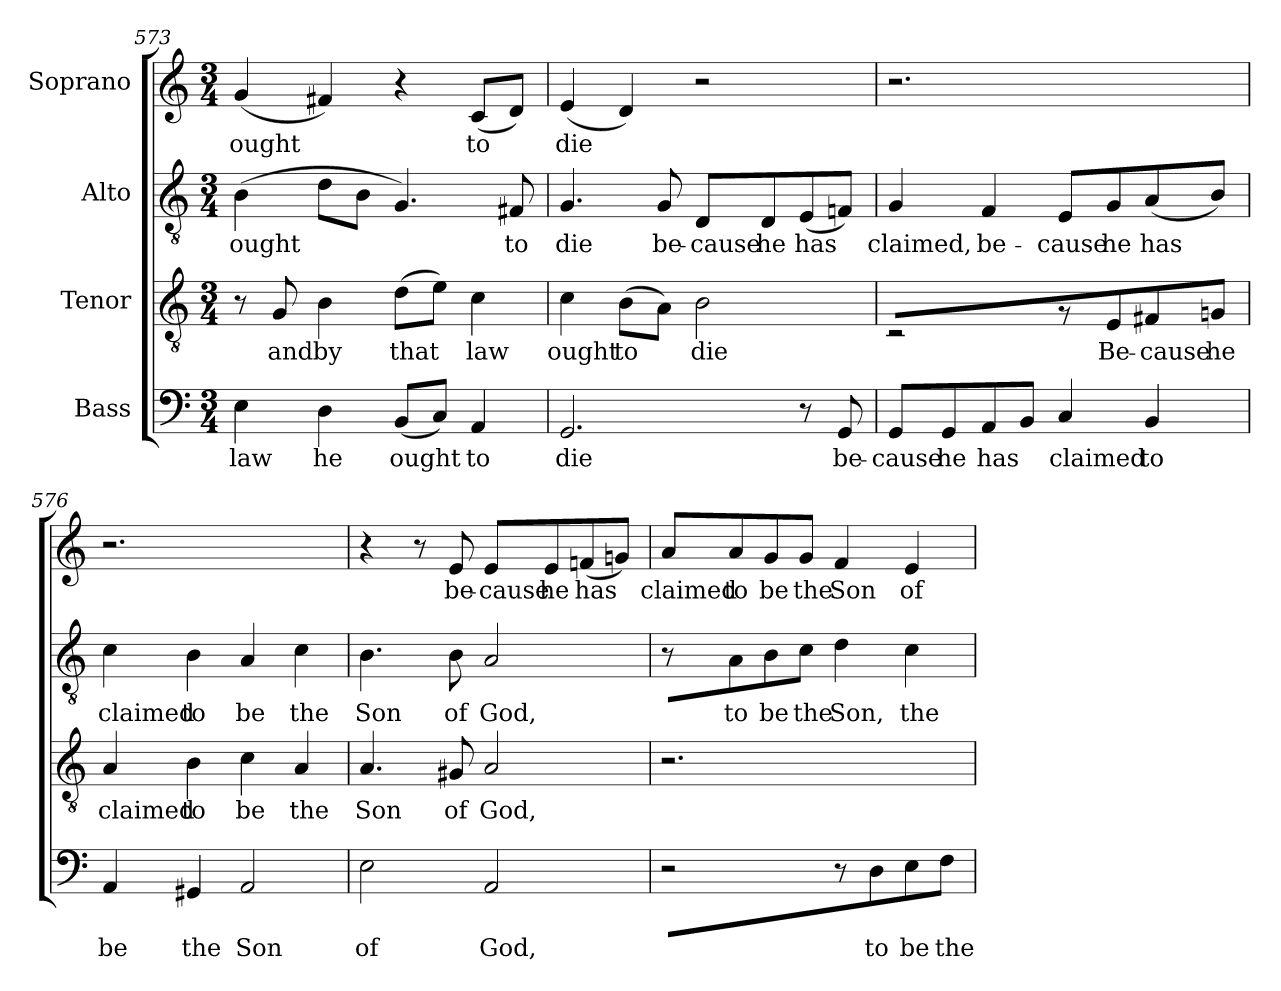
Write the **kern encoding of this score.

**kern	**text	**kern	**text	**kern	**text	**kern	**text
*part4	*part4	*part3	*part3	*part2	*part2	*part1	*part1
*staff4	*staff4	*staff3	*staff3	*staff2	*staff2	*staff1	*staff1
*I"Bass	*	*I"Tenor	*	*I"Alto	*	*I"Soprano	*
!!LO:PB:g=z
*clefF4	*	*clefGv2	*	*clefGv2	*	*clefG2	*
*	*	*ITrd7c12	*	*ITrd7c12	*	*	*
*k[]	*	*k[]	*	*k[]	*	*k[]	*
*C:	*	*C:	*	*C:	*	*C:	*
*M3/4	*	*M3/4	*	*M3/4	*	*M3/4	*
=573	=573	=573	=573	=573	=573	=573	=573
!	!LO:LY:b:color=#000000	!	!	!	!	!	!
!	!	!	!	!	!LO:LY:b:color=#000000	!	!
!	!	!	!	!	!	!	!LO:LY:b:color=#000000
4Ei\	law	8r	.	(4BBi\	ought	(4gi/	ought
!	!	!	!LO:LY:b:color=#000000	!	!	!	!
.	.	8GGi/	and	.	.	.	.
!	!LO:LY:b:color=#000000	!	!	!	!	!	!
!	!	!	!LO:LY:b:color=#000000	!	!	!	!
4Di\	he	4BBi\	by	8Di\L	.	4f#Xi/)	.
.	.	.	.	8BBi\J	.	.	.
!	!LO:LY:b:color=#000000	!	!	!	!	!	!
!	!	!	!LO:LY:b:color=#000000	!	!	!	!
(8BBi/L	ought	(8Di\L	that	4.GGi/)	.	4r	.
8Ci/J)	.	8Ei\J)	.	.	.	.	.
!	!LO:LY:b:color=#000000	!	!	!	!	!	!
!	!	!	!LO:LY:b:color=#000000	!	!	!	!
!	!	!	!	!	!	!	!LO:LY:b:color=#000000
4AAi/	to	4Ci\	law	.	.	(8ci/L	to
!	!	!	!	!	!LO:LY:b:color=#000000	!	!
.	.	.	.	8FF#Xi/	to	8di/J)	.
=574	=574	=574	=574	=574	=574	=574	=574
!	!LO:LY:b:color=#000000	!	!	!	!	!	!
!	!	!	!LO:LY:b:color=#000000	!	!	!	!
!	!	!	!	!	!LO:LY:b:color=#000000	!	!
!	!	!	!	!	!	!	!LO:LY:b:color=#000000
2.GGi/	die	4Ci\	ought	4.GGi/	die	(4ei/	die
!	!	!	!LO:LY:b:color=#000000	!	!	!	!
.	.	(8BBi\L	to	.	.	4di/)	.
!	!	!	!	!	!LO:LY:b:color=#000000	!	!
.	.	8AAi\J)	.	8GGi/	be-	.	.
!	!	!	!LO:LY:b:color=#000000	!	!	!	!
!	!	!	!	!	!LO:LY:b:color=#000000	!	!
.	.	2BBi\	die	8DDi/L	-cause	2r	.
!	!	!	!	!	!LO:LY:b:color=#000000	!	!
.	.	.	.	8DDi/	he	.	.
!	!	!	!	!	!LO:LY:b:color=#000000	!	!
8r	.	.	.	(8EEi/	has	.	.
!	!LO:LY:b:color=#000000	!	!	!	!	!	!
8GGi/	be-	.	.	8FFni/J)	.	.	.
=575	=575	=575	=575	=575	=575	=575	=575
!	!LO:LY:b:color=#000000	!	!	!	!	!	!
!	!	!	!	!	!LO:LY:b:color=#000000	!	!
8GGi/L	-cause	2r	.	4GGi/	claimed,	2.r	.
!	!LO:LY:b:color=#000000	!	!	!	!	!	!
8GGi/	he	.	.	.	.	.	.
!	!LO:LY:b:color=#000000	!	!	!	!	!	!
!	!	!	!	!	!LO:LY:b:color=#000000	!	!
8AAi/	has	.	.	4FFi/	be-	.	.
8BBi/J	.	.	.	.	.	.	.
!	!LO:LY:b:color=#000000	!	!	!	!	!	!
!	!	!	!	!	!LO:LY:b:color=#000000	!	!
4Ci/	claimed	8r	.	8EEi/L	-cause	.	.
!	!	!	!LO:LY:b:color=#000000	!	!	!	!
!	!	!	!	!	!LO:LY:b:color=#000000	!	!
.	.	8EEi/	Be-	8GGi/	he	.	.
!	!LO:LY:b:color=#000000	!	!	!	!	!	!
!	!	!	!LO:LY:b:color=#000000	!	!	!	!
!	!	!	!	!	!LO:LY:b:color=#000000	!	!
4BBi/	to	8FF#Xi/	-cause	(8AAi/	has	4ryy	.
!	!	!	!LO:LY:b:color=#000000	!	!	!	!
.	.	8GGni/J	he	8BBi/J)	.	.	.
=576	=576	=576	=576	=576	=576	=576	=576
!	!LO:LY:b:color=#000000	!	!	!	!	!	!
!	!	!	!LO:LY:b:color=#000000	!	!	!	!
!	!	!	!	!	!LO:LY:b:color=#000000	!	!
4AAi/	be	4AAi/	claimed	4Ci\	claimed	2.r	.
!	!LO:LY:b:color=#000000	!	!	!	!	!	!
!	!	!	!LO:LY:b:color=#000000	!	!	!	!
!	!	!	!	!	!LO:LY:b:color=#000000	!	!
4GG#Xi/	the	4BBi\	to	4BBi\	to	.	.
!	!LO:LY:b:color=#000000	!	!	!	!	!	!
!	!	!	!LO:LY:b:color=#000000	!	!	!	!
!	!	!	!	!	!LO:LY:b:color=#000000	!	!
2AAi/	Son	4Ci\	be	4AAi/	be	.	.
!	!	!	!LO:LY:b:color=#000000	!	!	!	!
!	!	!	!	!	!LO:LY:b:color=#000000	!	!
.	.	4AAi/	the	4Ci\	the	4ryy	.
!!LO:LB:g=z
=577	=577	=577	=577	=577	=577	=577	=577
!	!LO:LY:b:color=#000000	!	!	!	!	!	!
!	!	!	!LO:LY:b:color=#000000	!	!	!	!
!	!	!	!	!	!LO:LY:b:color=#000000	!	!
2Ei\	of	4.AAi/	Son	4.BBi\	Son	4r	.
.	.	.	.	.	.	8r	.
!	!	!	!LO:LY:b:color=#000000	!	!	!	!
!	!	!	!	!	!LO:LY:b:color=#000000	!	!
!	!	!	!	!	!	!	!LO:LY:b:color=#000000
.	.	8GG#Xi/	of	8BBi\	of	8ei/	be-
!	!LO:LY:b:color=#000000	!	!	!	!	!	!
!	!	!	!LO:LY:b:color=#000000	!	!	!	!
!	!	!	!	!	!LO:LY:b:color=#000000	!	!
!	!	!	!	!	!	!	!LO:LY:b:color=#000000
2AAi/	God,	2AAi/	God,	2AAi/	God,	8ei/L	-cause
!	!	!	!	!	!	!	!LO:LY:b:color=#000000
.	.	.	.	.	.	8ei/	he
!	!	!	!	!	!	!	!LO:LY:b:color=#000000
.	.	.	.	.	.	(8fni/	has
.	.	.	.	.	.	8gni/J)	.
=578	=578	=578	=578	=578	=578	=578	=578
!	!	!	!	!	!	!	!LO:LY:b:color=#000000
2r	.	2.r	.	8r	.	8ai/L	claimed
!	!	!	!	!	!LO:LY:b:color=#000000	!	!
!	!	!	!	!	!	!	!LO:LY:b:color=#000000
.	.	.	.	8AAi\	to	8ai/	to
!	!	!	!	!	!LO:LY:b:color=#000000	!	!
!	!	!	!	!	!	!	!LO:LY:b:color=#000000
.	.	.	.	8BBi\	be	8gi/	be
!	!	!	!	!	!LO:LY:b:color=#000000	!	!
!	!	!	!	!	!	!	!LO:LY:b:color=#000000
.	.	.	.	8Ci\J	the	8gi/J	the
!	!	!	!	!	!LO:LY:b:color=#000000	!	!
!	!	!	!	!	!	!	!LO:LY:b:color=#000000
8r	.	.	.	4Di\	Son,	4fi/	Son
!	!LO:LY:b:color=#000000	!	!	!	!	!	!
8Di\	to	.	.	.	.	.	.
!	!LO:LY:b:color=#000000	!	!	!	!	!	!
!	!	!	!	!	!LO:LY:b:color=#000000	!	!
!	!	!	!	!	!	!	!LO:LY:b:color=#000000
8Ei\	be	4ryy	.	4Ci\	the	4ei/	of
!	!LO:LY:b:color=#000000	!	!	!	!	!	!
8Fi\J	the	.	.	.	.	.	.
=	=	=	=	=	=	=	=
*-	*-	*-	*-	*-	*-	*-	*-
